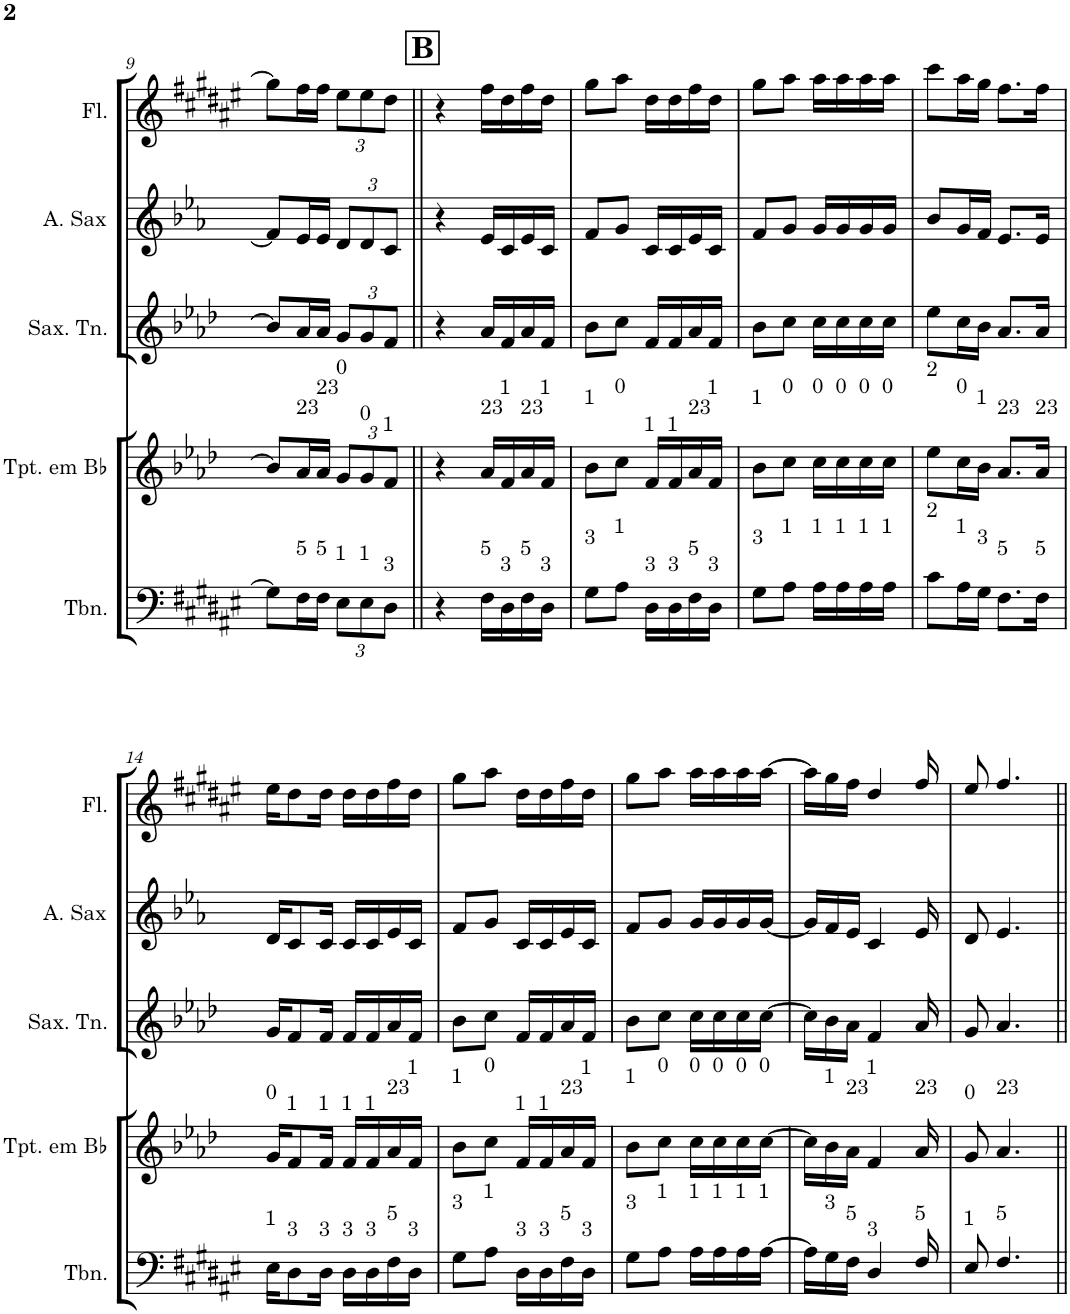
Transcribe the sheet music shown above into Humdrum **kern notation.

**kern	**kern	**kern	**kern	**kern
*part5	*part4	*part3	*part2	*part1
*staff5	*staff4	*staff3	*staff2	*staff1
*I"Trombone	*I"Trompete em Bb	*I"Saxofone Tenor	*I"Saxofone Alto	*I"Flauta Transversal
*I'Tbn.	*I'Tpt. em Bb	*I'Sax. Tn.	*	*I'Fl.
!!LO:PB:g=z
*clefF4	*clefG2	*clefG2	*clefG2	*clefG2
*	*Trd1c2	*Trd8c14	*Trd5c9	*
*k[f#c#g#d#a#e#]	*k[b-e-a-d-]	*k[b-e-a-d-]	*k[b-e-a-]	*k[f#c#g#d#a#e#]
*M2/4	*M2/4	*M2/4	*M2/4	*M2/4
=9	=9	=9	=9	=9
8G#\L]	8b-/L]	8b-/L]	8f/L]	8gg#\L]
!	!LO:TX:a:t=23	!	!	!
!LO:TX:a:t=5	!	!	!	!
16F#\L	16a-/L	16a-/L	16e-/L	16ff#\L
!	!LO:TX:a:t=23	!	!	!
!LO:TX:a:t=5	!	!	!	!
16F#\JJ	16a-/JJ	16a-/JJ	16e-/JJ	16ff#\JJ
*Xbrackettup	*Xbrackettup	*Xbrackettup	*Xbrackettup	*Xbrackettup
!	!LO:TX:a:t=0	!	!	!
!LO:TX:a:t=1	!	!	!	!
12E#\L	12g/L	12g/L	12d/L	12ee#\L
!	!LO:TX:a:t=0	!	!	!
!LO:TX:a:t=1	!	!	!	!
12E#\	12g/	12g/	12d/	12ee#\
!	!LO:TX:a:t=1	!	!	!
!LO:TX:a:t=3	!	!	!	!
12D#\J	12f/J	12f/J	12c/J	12dd#\J
!!LO:REH:place=s1:a:B:cj:fs=14:t=B
=10||	=10||	=10||	=10||	=10||
4r	4r	4r	4r	4r
!	!LO:TX:a:t=23	!	!	!
!LO:TX:a:t=5	!	!	!	!
16F#\LL	16a-/LL	16a-/LL	16e-/LL	16ff#\LL
!	!LO:TX:a:t=1	!	!	!
!LO:TX:a:t=3	!	!	!	!
16D#\	16f/	16f/	16c/	16dd#\
!	!LO:TX:a:t=23	!	!	!
!LO:TX:a:t=5	!	!	!	!
16F#\	16a-/	16a-/	16e-/	16ff#\
!	!LO:TX:a:t=1	!	!	!
!LO:TX:a:t=3	!	!	!	!
16D#\JJ	16f/JJ	16f/JJ	16c/JJ	16dd#\JJ
=11	=11	=11	=11	=11
!	!LO:TX:a:t=1	!	!	!
!LO:TX:a:t=3	!	!	!	!
8G#\L	8b-\L	8b-\L	8f/L	8gg#\L
!	!LO:TX:a:t=0	!	!	!
!LO:TX:a:t=1	!	!	!	!
8A#\J	8cc\J	8cc\J	8g/J	8aa#\J
!	!LO:TX:a:t=1	!	!	!
!LO:TX:a:t=3	!	!	!	!
16D#\LL	16f/LL	16f/LL	16c/LL	16dd#\LL
!	!LO:TX:a:t=1	!	!	!
!LO:TX:a:t=3	!	!	!	!
16D#\	16f/	16f/	16c/	16dd#\
!	!LO:TX:a:t=23	!	!	!
!LO:TX:a:t=5	!	!	!	!
16F#\	16a-/	16a-/	16e-/	16ff#\
!	!LO:TX:a:t=1	!	!	!
!LO:TX:a:t=3	!	!	!	!
16D#\JJ	16f/JJ	16f/JJ	16c/JJ	16dd#\JJ
=12	=12	=12	=12	=12
!	!LO:TX:a:t=1	!	!	!
!LO:TX:a:t=3	!	!	!	!
8G#\L	8b-\L	8b-\L	8f/L	8gg#\L
!	!LO:TX:a:t=0	!	!	!
!LO:TX:a:t=1	!	!	!	!
8A#\J	8cc\J	8cc\J	8g/J	8aa#\J
!	!LO:TX:a:t=0	!	!	!
!LO:TX:a:t=1	!	!	!	!
16A#\LL	16cc\LL	16cc\LL	16g/LL	16aa#\LL
!	!LO:TX:a:t=0	!	!	!
!LO:TX:a:t=1	!	!	!	!
16A#\	16cc\	16cc\	16g/	16aa#\
!	!LO:TX:a:t=0	!	!	!
!LO:TX:a:t=1	!	!	!	!
16A#\	16cc\	16cc\	16g/	16aa#\
!	!LO:TX:a:t=0	!	!	!
!LO:TX:a:t=1	!	!	!	!
16A#\JJ	16cc\JJ	16cc\JJ	16g/JJ	16aa#\JJ
=13	=13	=13	=13	=13
!	!LO:TX:a:t=2	!	!	!
!LO:TX:a:t=2	!	!	!	!
8c#\L	8ee-\L	8ee-\L	8b-/L	8ccc#\L
!	!LO:TX:a:t=0	!	!	!
!LO:TX:a:t=1	!	!	!	!
16A#\L	16cc\L	16cc\L	16g/L	16aa#\L
!	!LO:TX:a:t=1	!	!	!
!LO:TX:a:t=3	!	!	!	!
16G#\JJ	16b-\JJ	16b-\JJ	16f/JJ	16gg#\JJ
!	!LO:TX:a:t=23	!	!	!
!LO:TX:a:t=5	!	!	!	!
8.F#\L	8.a-/L	8.a-/L	8.e-/L	8.ff#\L
!	!LO:TX:a:t=23	!	!	!
!LO:TX:a:t=5	!	!	!	!
16F#\Jk	16a-/Jk	16a-/Jk	16e-/Jk	16ff#\Jk
!!LO:LB:g=z
=14	=14	=14	=14	=14
!	!LO:TX:a:t=0	!	!	!
!LO:TX:a:t=1	!	!	!	!
16E#\KL	16g/KL	16g/KL	16d/KL	16ee#\KL
!	!LO:TX:a:t=1	!	!	!
!LO:TX:a:t=3	!	!	!	!
8D#\	8f/	8f/	8c/	8dd#\
!	!LO:TX:a:t=1	!	!	!
!LO:TX:a:t=3	!	!	!	!
16D#\Jk	16f/Jk	16f/Jk	16c/Jk	16dd#\Jk
!	!LO:TX:a:t=1	!	!	!
!LO:TX:a:t=3	!	!	!	!
16D#\LL	16f/LL	16f/LL	16c/LL	16dd#\LL
!	!LO:TX:a:t=1	!	!	!
!LO:TX:a:t=3	!	!	!	!
16D#\	16f/	16f/	16c/	16dd#\
!	!LO:TX:a:t=23	!	!	!
!LO:TX:a:t=5	!	!	!	!
16F#\	16a-/	16a-/	16e-/	16ff#\
!	!LO:TX:a:t=1	!	!	!
!LO:TX:a:t=3	!	!	!	!
16D#\JJ	16f/JJ	16f/JJ	16c/JJ	16dd#\JJ
=15	=15	=15	=15	=15
!	!LO:TX:a:t=1	!	!	!
!LO:TX:a:t=3	!	!	!	!
8G#\L	8b-\L	8b-\L	8f/L	8gg#\L
!	!LO:TX:a:t=0	!	!	!
!LO:TX:a:t=1	!	!	!	!
8A#\J	8cc\J	8cc\J	8g/J	8aa#\J
!	!LO:TX:a:t=1	!	!	!
!LO:TX:a:t=3	!	!	!	!
16D#\LL	16f/LL	16f/LL	16c/LL	16dd#\LL
!	!LO:TX:a:t=1	!	!	!
!LO:TX:a:t=3	!	!	!	!
16D#\	16f/	16f/	16c/	16dd#\
!	!LO:TX:a:t=23	!	!	!
!LO:TX:a:t=5	!	!	!	!
16F#\	16a-/	16a-/	16e-/	16ff#\
!	!LO:TX:a:t=1	!	!	!
!LO:TX:a:t=3	!	!	!	!
16D#\JJ	16f/JJ	16f/JJ	16c/JJ	16dd#\JJ
=16	=16	=16	=16	=16
!	!LO:TX:a:t=1	!	!	!
!LO:TX:a:t=3	!	!	!	!
8G#\L	8b-\L	8b-\L	8f/L	8gg#\L
!	!LO:TX:a:t=0	!	!	!
!LO:TX:a:t=1	!	!	!	!
8A#\J	8cc\J	8cc\J	8g/J	8aa#\J
!	!LO:TX:a:t=0	!	!	!
!LO:TX:a:t=1	!	!	!	!
16A#\LL	16cc\LL	16cc\LL	16g/LL	16aa#\LL
!	!LO:TX:a:t=0	!	!	!
!LO:TX:a:t=1	!	!	!	!
16A#\	16cc\	16cc\	16g/	16aa#\
!	!LO:TX:a:t=0	!	!	!
!LO:TX:a:t=1	!	!	!	!
16A#\	16cc\	16cc\	16g/	16aa#\
!	!LO:TX:a:t=0	!	!	!
!LO:TX:a:t=1	!	!	!	!
[16A#\JJ	[16cc\JJ	[16cc\JJ	[16g/JJ	[16aa#\JJ
=17	=17	=17	=17	=17
16A#\LL]	16cc\LL]	16cc\LL]	16g/LL]	16aa#\LL]
!	!LO:TX:a:t=1	!	!	!
!LO:TX:a:t=3	!	!	!	!
16G#\	16b-\	16b-\	16f/	16gg#\
!	!LO:TX:a:t=23	!	!	!
!LO:TX:a:t=5	!	!	!	!
16F#\JJ	16a-\JJ	16a-\JJ	16e-/JJ	16ff#\JJ
!	!LO:TX:a:t=1	!	!	!
!LO:TX:a:t=3	!	!	!	!
4D#/	4f/	4f/	4c/	4dd#/
!	!LO:TX:a:t=23	!	!	!
!LO:TX:a:t=5	!	!	!	!
16F#/	16a-/	16a-/	16e-/	16ff#/
=18	=18	=18	=18	=18
!	!LO:TX:a:t=0	!	!	!
!LO:TX:a:t=1	!	!	!	!
8E#/	8g/	8g/	8d/	8ee#/
!	!LO:TX:a:t=23	!	!	!
!LO:TX:a:t=5	!	!	!	!
4.F#/	4.a-/	4.a-/	4.e-/	4.ff#/
=||	=||	=||	=||	=||
*-	*-	*-	*-	*-
